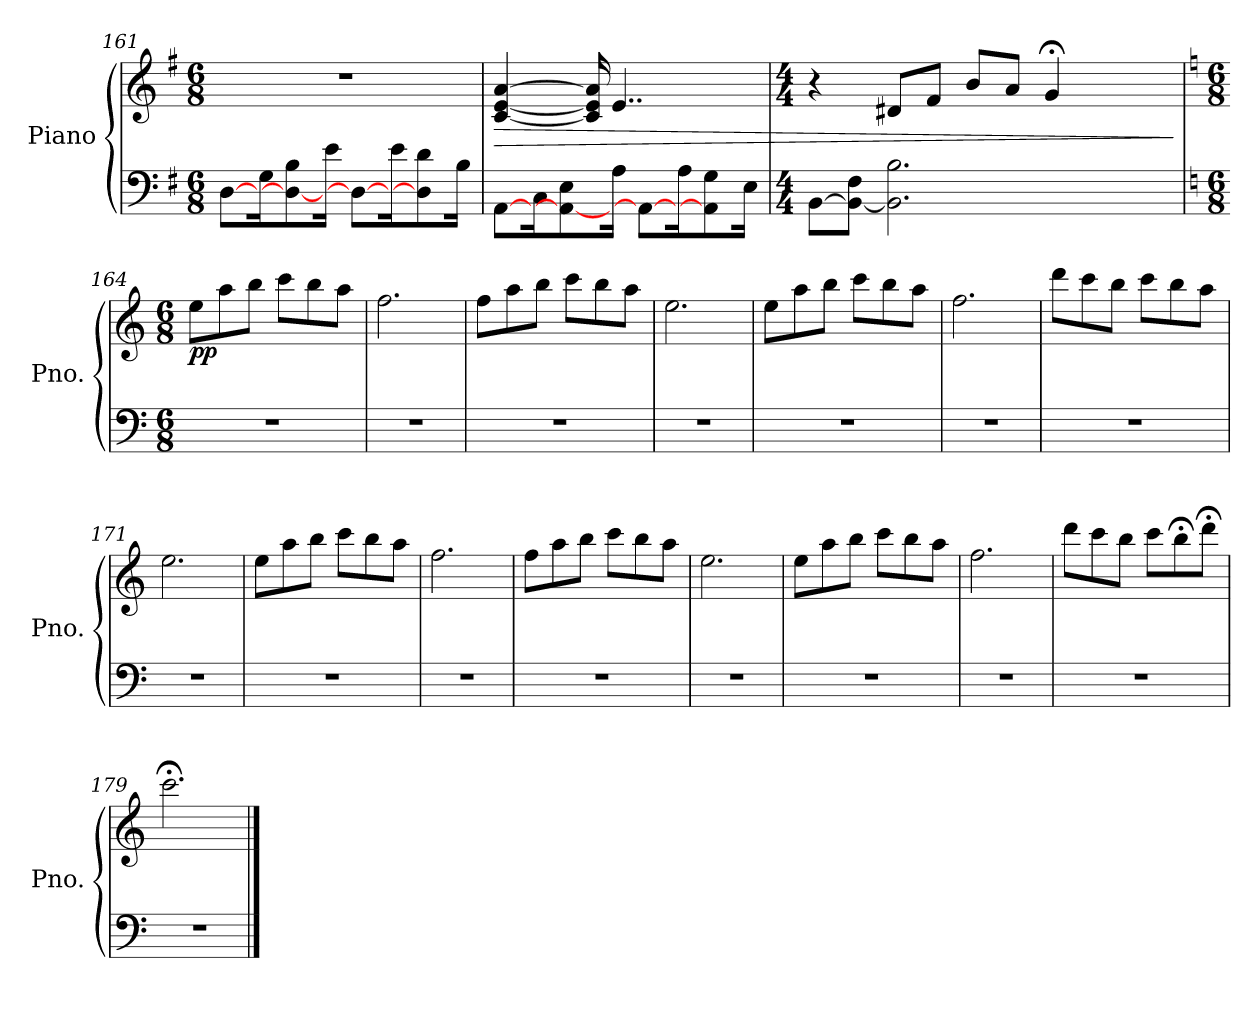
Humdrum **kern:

**kern	**kern	**dynam
*part1	*part1	*part1
*staff2	*staff1	*staff1/2
*I"Piano	*	*
*I'Pno.	*	*
*clefF4	*clefG2	*
*k[f#]	*k[f#]	*
*M6/8	*M6/8	*
=161	=161	=161
[8D\L	2.r	.
16G\K	.	.
8D\_ 8B\	.	.
16e\Jk	.	.
8D\L_	.	.
16e\K	.	.
8D\] 8d\	.	.
16B\Jk	.	.
!!LO:LB:g=z
=162	=162	=162
!	!	!LO:HP:b
[8AA\L	[4c/ [4e/ [4a/	>
16C\K	.	.
8AA\_ 8E\	.	.
.	16c/] 16e/] 16a/]	.
16A\Jk	4..e/	.
8AA\L_	.	.
16A\K	.	.
8AA\] 8G\	.	.
16E\Jk	.	.
=163	=163	=163
*M4/4	*M4/4	*
[8BB\L	4r	.
8BB\_ 8F#\J	.	.
2.BB\] 2.B\	8d#X/L	.
.	8f#/J	.
.	8b/L	.
.	8a/J	.
.	4g;</	.
.	.	]
=164	=164	=164
*k[]	*k[]	*
*M6/8	*M6/8	*
*	*MM60	*
!	!	!LO:DY:b
2.r	8ee\L	pp
.	8aa\	.
.	8bb\J	.
.	8ccc\L	.
.	8bb\	.
.	8aa\J	.
=165	=165	=165
2.r	2.ff\	.
=166	=166	=166
2.r	8ff\L	.
.	8aa\	.
.	8bb\J	.
.	8ccc\L	.
.	8bb\	.
.	8aa\J	.
=167	=167	=167
2.r	2.ee\	.
!!LO:PB:g=z
=168	=168	=168
2.r	8ee\L	.
.	8aa\	.
.	8bb\J	.
.	8ccc\L	.
.	8bb\	.
.	8aa\J	.
=169	=169	=169
2.r	2.ff\	.
=170	=170	=170
2.r	8ddd\L	.
.	8ccc\	.
.	8bb\J	.
.	8ccc\L	.
.	8bb\	.
.	8aa\J	.
=171	=171	=171
2.r	2.ee\	.
=172	=172	=172
2.r	8ee\L	.
.	8aa\	.
.	8bb\J	.
.	8ccc\L	.
.	8bb\	.
.	8aa\J	.
=173	=173	=173
2.r	2.ff\	.
=174	=174	=174
2.r	8ff\L	.
.	8aa\	.
.	8bb\J	.
.	8ccc\L	.
.	8bb\	.
.	8aa\J	.
=175	=175	=175
2.r	2.ee\	.
!!LO:LB:g=z
=176	=176	=176
2.r	8ee\L	.
.	8aa\	.
.	8bb\J	.
.	8ccc\L	.
.	8bb\	.
.	8aa\J	.
=177	=177	=177
2.r	2.ff\	.
=178	=178	=178
2.r	8ddd\L	.
.	8ccc\	.
.	8bb\J	.
.	8ccc\L	.
*	*MM30	*
.	8bb;<\	.
*	*MM15	*
.	8ddd;<\J	.
=179	=179	=179
2.r	2.ccc;<\	.
==	==	==
*-	*-	*-
